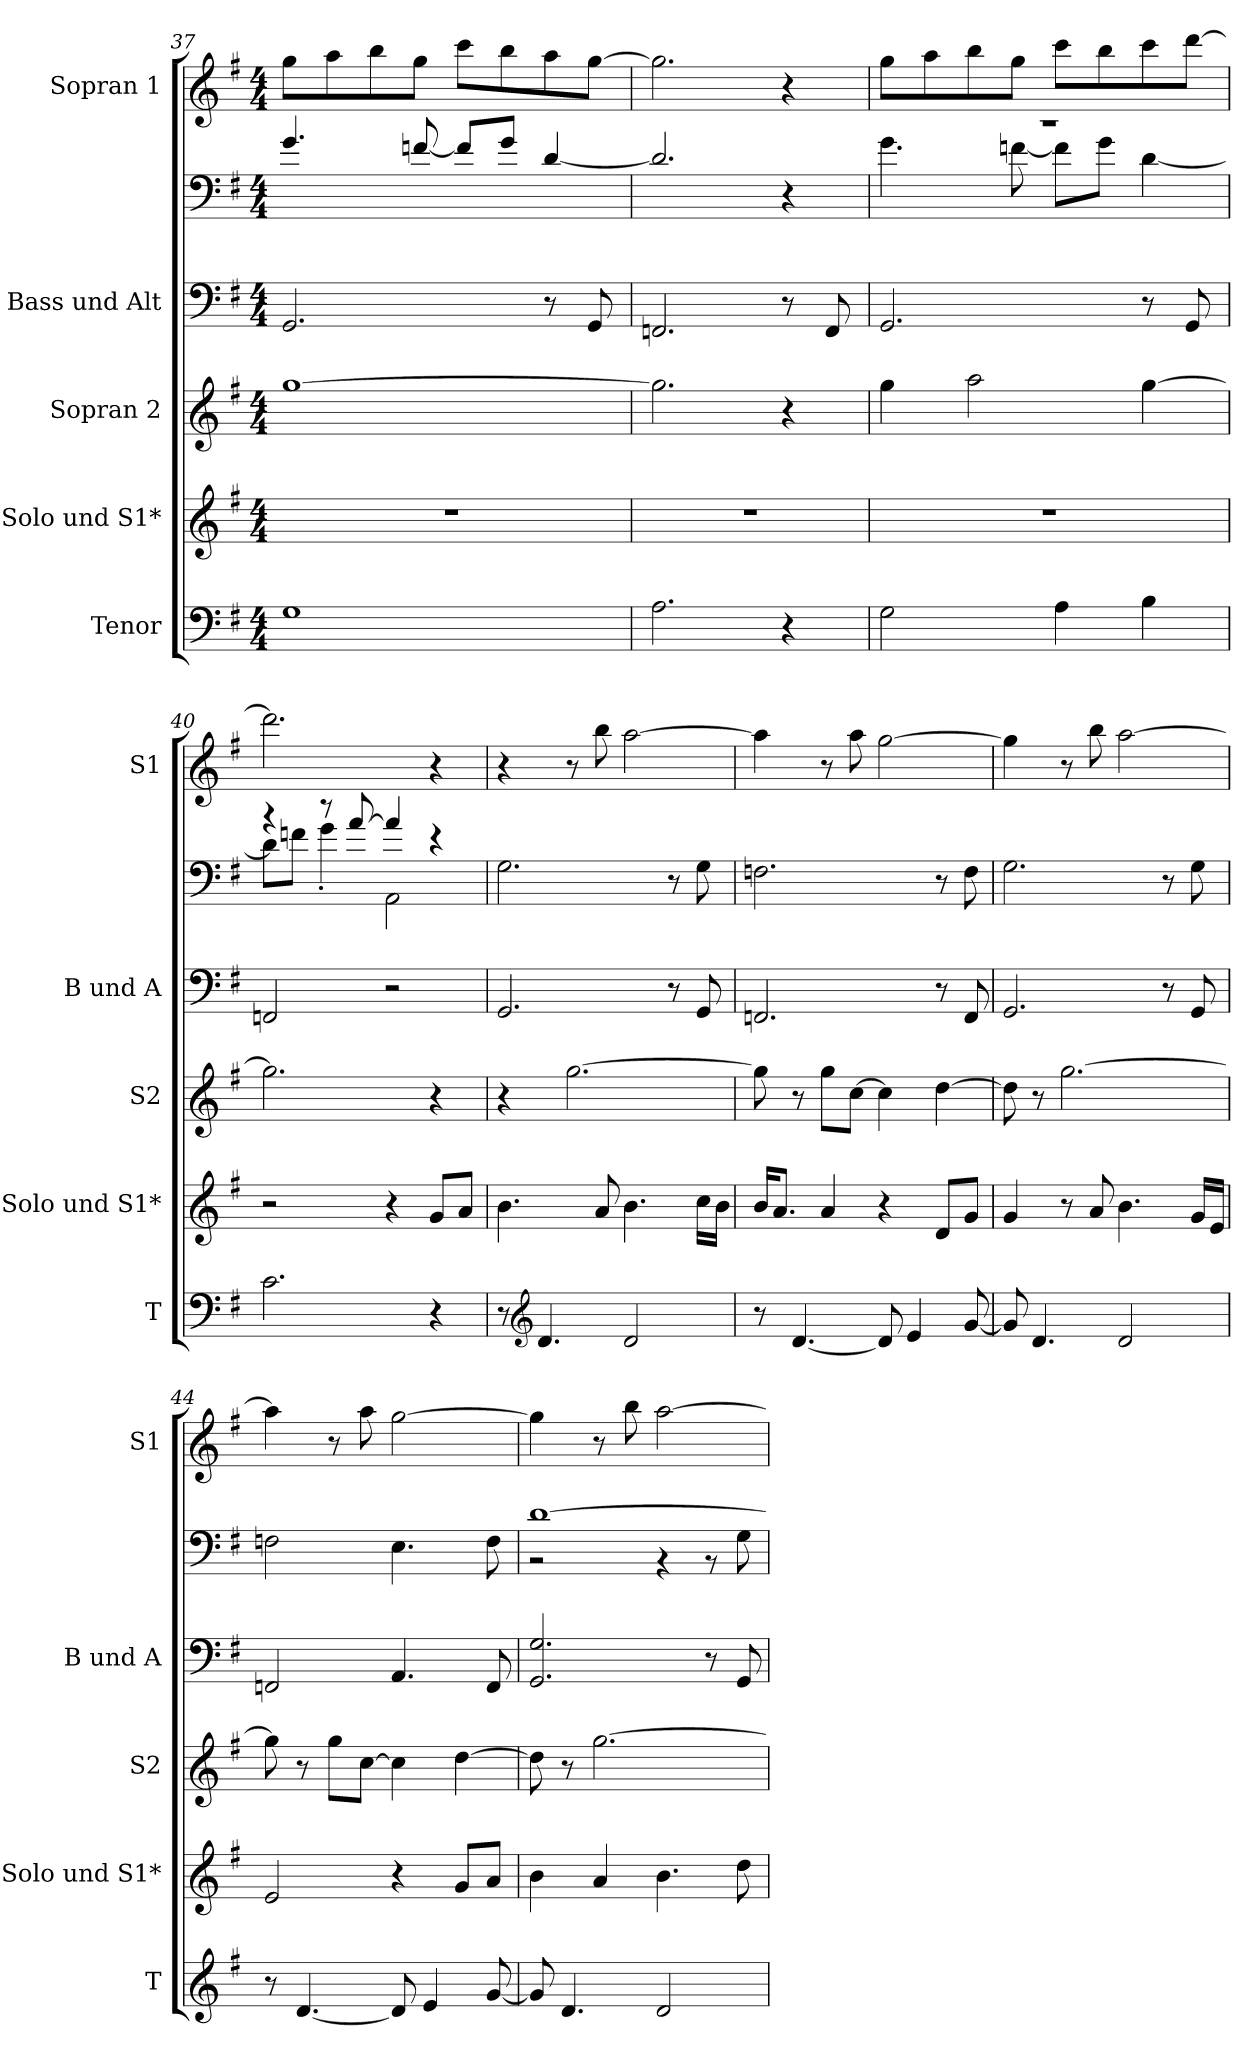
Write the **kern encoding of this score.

**kern	**kern	**kern	**kern	**kern	**kern
*part5	*part4	*part3	*part2	*part2	*part1
*staff6	*staff5	*staff4	*staff3	*staff2	*staff1
*I"Tenor	*I"Solo und S1*	*I"Sopran 2	*I"Bass und Alt	*	*I"Sopran 1
*I'T	*I'Solo und S1*	*I'S2	*I'B und A	*	*I'S1
*clefF4	*clefG2	*clefG2	*clefF4	*clefF4	*clefG2
*k[f#]	*k[f#]	*k[f#]	*k[f#]	*k[f#]	*k[f#]
*M4/4	*M4/4	*M4/4	*M4/4	*M4/4	*M4/4
=37	=37	=37	=37	=37	=37
1G	1r	[1gg	2.GG/	4.g/	8gg\L
.	.	.	.	.	8aa\
.	.	.	.	.	8bb\
.	.	.	.	[8fn/	8gg\J
.	.	.	.	8f/L]	8ccc\L
.	.	.	.	8g/J	8bb\
.	.	.	8r	[4d/	8aa\
.	.	.	8GG/	.	[8gg\J
=38	=38	=38	=38	=38	=38
2.A\	1r	2.gg\]	2.FFn/	2.d/]	2.gg\]
4r	.	4r	8r	4r	4r
.	.	.	8FF/	.	.
!!LO:PB:g=z
=39	=39	=39	=39	=39	=39
*	*	*	*	*^	*
2G\	1r	4gg\	2.GG/	1r	4.g\	8gg\L
.	.	.	.	.	.	8aa\
.	.	2aa\	.	.	.	8bb\
.	.	.	.	.	[8fn\	8gg\J
4A\	.	.	.	.	8f\L]	8ccc\L
.	.	.	.	.	8g\J	8bb\
4B\	.	[4gg\	8r	.	[4d\	8ccc\
.	.	.	8GG/	.	.	[8ddd\J
=40	=40	=40	=40	=40	=40	=40
2.c\	2r	2.gg\]	2FFn/	4r	8d\L]	2.ddd\]
.	.	.	.	.	8fn\J	.
.	.	.	.	8r	4g'\	.
.	.	.	.	[8a/	.	.
.	4r	.	2r	4a/]	2AA\	.
4r	8g/L	4r	.	4r	.	4r
.	8a/J	.	.	.	.	.
*	*	*	*	*v	*v	*
=41	=41	=41	=41	=41	=41
8r	4.b\	4r	2.GG/	2.G\	4r
*clefG2	*	*	*	*	*
4.d/	.	.	.	.	.
.	.	[2.gg\	.	.	8r
.	8a/	.	.	.	8bb\
2d/	4.b\	.	.	.	[2aa\
.	.	.	8r	8r	.
.	16cc\LL	.	8GG/	8G\	.
.	16b\JJ	.	.	.	.
!!LO:LB:g=z
=42	=42	=42	=42	=42	=42
8r	16b/KL	8gg\]	2.FFn/	2.Fn\	4aa\]
.	8.a/J	.	.	.	.
[4.d/	.	8r	.	.	.
.	4a/	8gg\L	.	.	8r
.	.	[8cc\J	.	.	8aa\
8d/]	4r	4cc\]	.	.	[2gg\
4e/	.	.	.	.	.
.	8d/L	[4dd\	8r	8r	.
[8g/	8g/J	.	8FF/	8F\	.
=43	=43	=43	=43	=43	=43
8g/]	4g/	8dd\]	2.GG/	2.G\	4gg\]
4.d/	.	8r	.	.	.
.	8r	[2.gg\	.	.	8r
.	8a/	.	.	.	8bb\
2d/	4.b\	.	.	.	[2aa\
.	.	.	8r	8r	.
.	16g/LL	.	8GG/	8G\	.
.	16e/JJ	.	.	.	.
=44	=44	=44	=44	=44	=44
8r	2e/	8gg\]	2FFn/	2Fn\	4aa\]
[4.d/	.	8r	.	.	.
.	.	8gg\L	.	.	8r
.	.	[8cc\J	.	.	8aa\
8d/]	4r	4cc\]	4.AA/	4.E\	[2gg\
4e/	.	.	.	.	.
.	8g/L	[4dd\	.	.	.
[8g/	8a/J	.	8FF/	8F\	.
=45	=45	=45	=45	=45	=45
*	*	*	*	*^	*
8g/]	4b\	8dd\]	2.GG/ 2.G/	[1d	2r	4gg\]
4.d/	.	8r	.	.	.	.
.	4a/	[2.gg\	.	.	.	8r
.	.	.	.	.	.	8bb\
2d/	4.b\	.	.	.	4r	[2aa\
.	.	.	8r	.	8r	.
.	8dd\	.	8GG/	.	8G\	.
*	*	*	*	*v	*v	*
=	=	=	=	=	=
*-	*-	*-	*-	*-	*-
